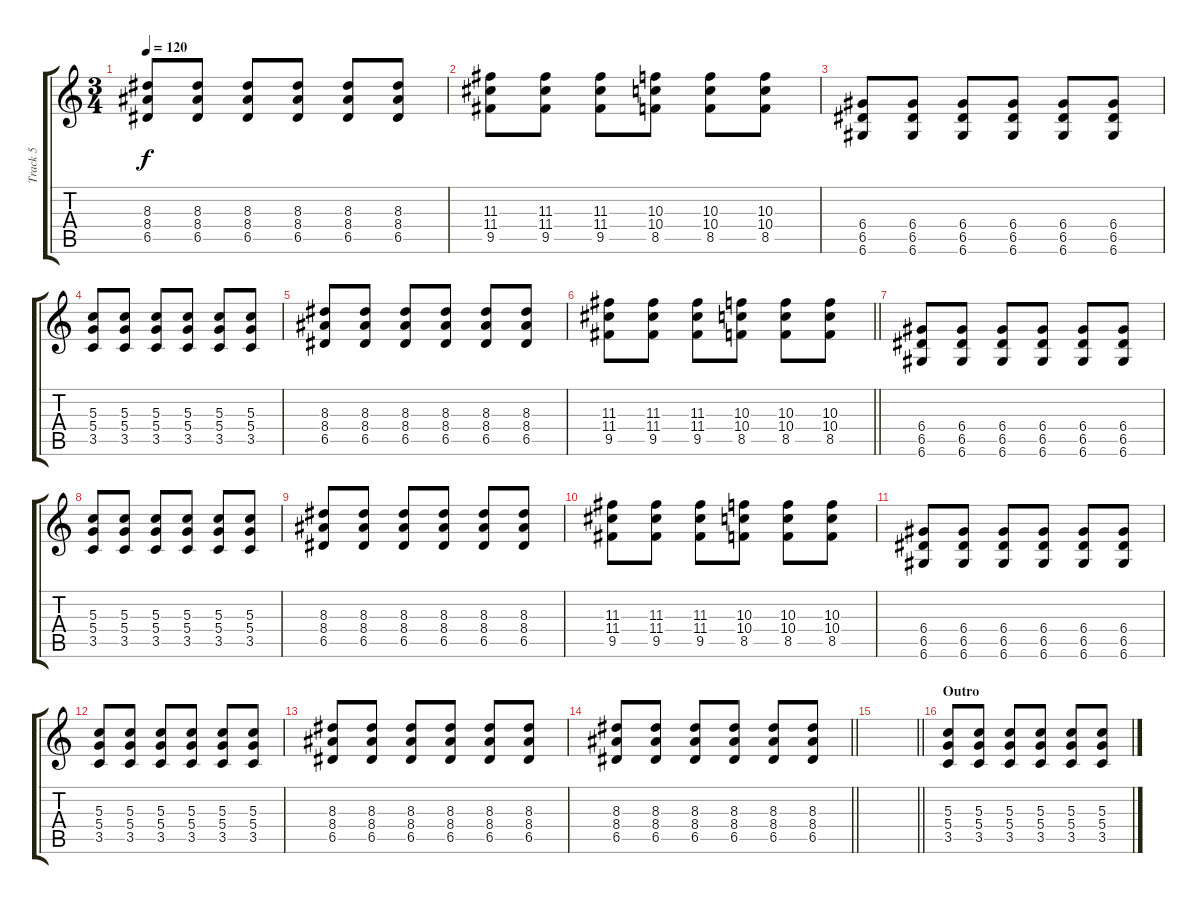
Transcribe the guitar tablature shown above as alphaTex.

\track ("Track 5" "Track 5") {instrument distortionguitar}
\staff {score tabs}
\tuning (E4 B3 G3 D3 A2 D2) {hide}
\ts (3 4)
\tempo 120
\clef g2
\ks c
(8.3 8.4 6.5).8{dy f} (8.3 8.4 6.5).8 (8.3 8.4 6.5).8 (8.3 8.4 6.5).8 (8.3 8.4 6.5).8 (8.3 8.4 6.5).8 |
(11.3 11.4 9.5).8 (11.3 11.4 9.5).8 (11.3 11.4 9.5).8 (10.3 10.4 8.5).8 (10.3 10.4 8.5).8 (10.3 10.4 8.5).8 |
(6.4 6.5 6.6).8 (6.4 6.5 6.6).8 (6.4 6.5 6.6).8 (6.4 6.5 6.6).8 (6.4 6.5 6.6).8 (6.4 6.5 6.6).8 |
(5.3 5.4 3.5).8 (5.3 5.4 3.5).8 (5.3 5.4 3.5).8 (5.3 5.4 3.5).8 (5.3 5.4 3.5).8 (5.3 5.4 3.5).8 |
(8.3 8.4 6.5).8 (8.3 8.4 6.5).8 (8.3 8.4 6.5).8 (8.3 8.4 6.5).8 (8.3 8.4 6.5).8 (8.3 8.4 6.5).8 |
\barLineRight lightlight
(11.3 11.4 9.5).8 (11.3 11.4 9.5).8 (11.3 11.4 9.5).8 (10.3 10.4 8.5).8 (10.3 10.4 8.5).8 (10.3 10.4 8.5).8 |
(6.4 6.5 6.6).8 (6.4 6.5 6.6).8 (6.4 6.5 6.6).8 (6.4 6.5 6.6).8 (6.4 6.5 6.6).8 (6.4 6.5 6.6).8 |
(5.3 5.4 3.5).8 (5.3 5.4 3.5).8 (5.3 5.4 3.5).8 (5.3 5.4 3.5).8 (5.3 5.4 3.5).8 (5.3 5.4 3.5).8 |
(8.3 8.4 6.5).8 (8.3 8.4 6.5).8 (8.3 8.4 6.5).8 (8.3 8.4 6.5).8 (8.3 8.4 6.5).8 (8.3 8.4 6.5).8 |
(11.3 11.4 9.5).8 (11.3 11.4 9.5).8 (11.3 11.4 9.5).8 (10.3 10.4 8.5).8 (10.3 10.4 8.5).8 (10.3 10.4 8.5).8 |
(6.4 6.5 6.6).8 (6.4 6.5 6.6).8 (6.4 6.5 6.6).8 (6.4 6.5 6.6).8 (6.4 6.5 6.6).8 (6.4 6.5 6.6).8 |
(5.3 5.4 3.5).8 (5.3 5.4 3.5).8 (5.3 5.4 3.5).8 (5.3 5.4 3.5).8 (5.3 5.4 3.5).8 (5.3 5.4 3.5).8 |
(8.3 8.4 6.5).8 (8.3 8.4 6.5).8 (8.3 8.4 6.5).8 (8.3 8.4 6.5).8 (8.3 8.4 6.5).8 (8.3 8.4 6.5).8 |
\barLineRight lightlight
(8.3 8.4 6.5).8 (8.3 8.4 6.5).8 (8.3 8.4 6.5).8 (8.3 8.4 6.5).8 (8.3 8.4 6.5).8 (8.3 8.4 6.5).8 |
\barLineRight lightlight
|
\section ("" "Outro")
(5.3 5.4 3.5).8 (5.3 5.4 3.5).8 (5.3 5.4 3.5).8 (5.3 5.4 3.5).8 (5.3 5.4 3.5).8 (5.3 5.4 3.5).8
